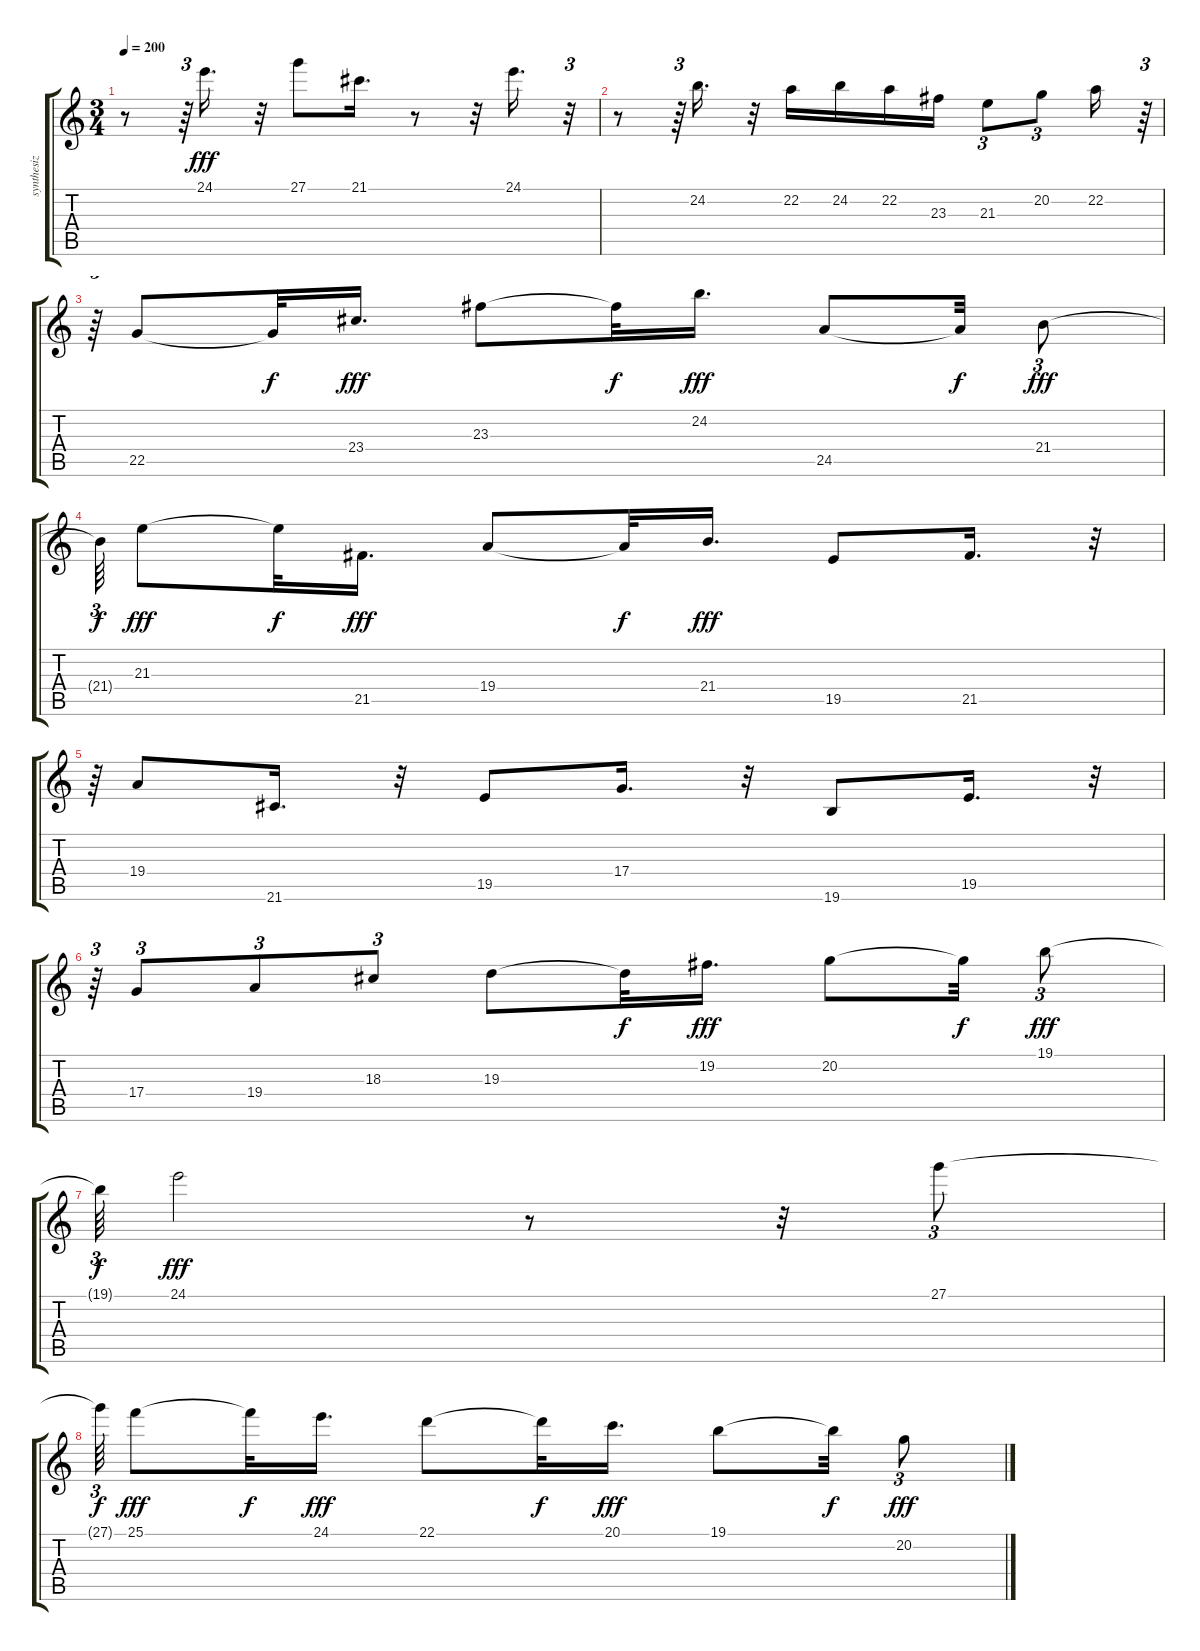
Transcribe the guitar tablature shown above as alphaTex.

\track (" synthesizer 1" " synthesiz") {instrument lead3calliope}
\staff {score tabs}
\tuning (E4 B3 G3 D3 A2 E2) {hide}
\ts (3 4)
\tempo 200
\clef g2
\ks c
r.8{dy f} r.64{tu (3 2)} 24.1.16{d dy fff} r.32 27.1.8 21.1.16{d} r.8 r.32 24.1.16{d} r.32{tu (3 2)} |
r.8 r.64{tu (3 2)} 24.2.16{d} r.32 22.2.16 24.2.16 22.2.16 23.3.16 21.3.8{tu (3 2)} 20.2.8{tu (3 2)} 22.2.16 r.64{tu (3 2)} |
r.64{tu (3 2)} 22.5.8 22.5{t}.32{dy f} 23.4.16{d dy fff} 23.3.8 23.3{t}.32{dy f} 24.2.16{d dy fff} 24.5.8 24.5{t}.32{dy f} 21.4.8{tu (3 2) dy fff} |
21.4{t}.64{tu (3 2) dy f} 21.3.8{dy fff} 21.3{t}.32{dy f} 21.5.16{d dy fff} 19.4.8 19.4{t}.32{dy f} 21.4.16{d dy fff} 19.5.8 21.5.16{d} r.32{tu (3 2)} |
r.64{tu (3 2)} 19.4.8 21.6.16{d} r.32 19.5.8 17.4.16{d} r.32 19.6.8 19.5.16{d} r.32{tu (3 2)} |
r.64{tu (3 2)} 17.4.8{tu (3 2)} 19.4.8{tu (3 2)} 18.3.8{tu (3 2)} 19.3.8 19.3{t}.32{dy f} 19.2.16{d dy fff} 20.2.8 20.2{t}.32{dy f} 19.1.8{tu (3 2) dy fff} |
19.1{t}.64{tu (3 2) dy f} 24.1.2{dy fff} r.8 r.32 27.1.8{tu (3 2)} |
27.1{t}.64{tu (3 2) dy f} 25.1.8{dy fff} 25.1{t}.32{dy f} 24.1.16{d dy fff} 22.1.8 22.1{t}.32{dy f} 20.1.16{d dy fff} 19.1.8 19.1{t}.32{dy f} 20.2.8{tu (3 2) dy fff}
